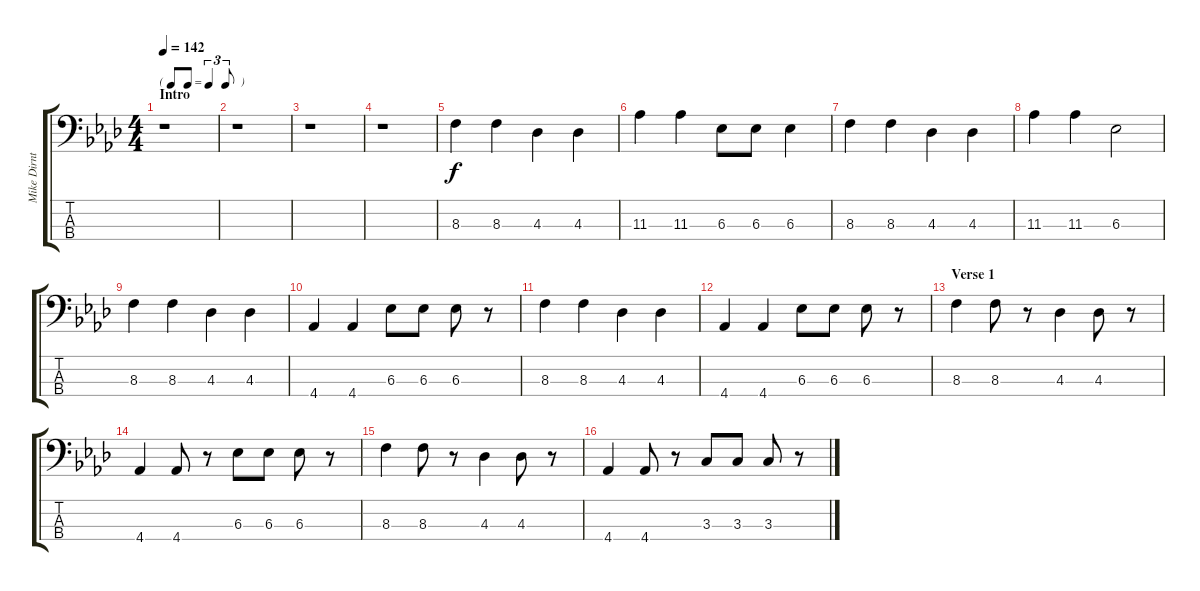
\track ("Mike Dirnt (Bass Guitar)" "Mike Dirnt") {instrument electricbasspick}
\staff {score tabs}
\tuning (G2 D2 A1 E1) {hide}
\ts (4 4)
\tf triplet8th
\section ("" "Intro")
\tempo 142
\clef f4
\ks ab
r.1{dy f instrument electricbasspick} |
r.1 |
r.1 |
r.1 |
8.3.4 8.3.4 4.3.4 4.3.4 |
11.3.4 11.3.4 6.3.8 6.3.8 6.3.4 |
8.3.4 8.3.4 4.3.4 4.3.4 |
11.3.4 11.3.4 6.3.2 |
8.3.4 8.3.4 4.3.4 4.3.4 |
4.4.4 4.4.4 6.3.8 6.3.8 6.3.8 r.8 |
8.3.4 8.3.4 4.3.4 4.3.4 |
4.4.4 4.4.4 6.3.8 6.3.8 6.3.8 r.8 |
\section ("" "Verse 1")
8.3.4 8.3.8 r.8 4.3.4 4.3.8 r.8 |
4.4.4 4.4.8 r.8 6.3.8 6.3.8 6.3.8 r.8 |
8.3.4 8.3.8 r.8 4.3.4 4.3.8 r.8 |
4.4.4 4.4.8 r.8 3.3.8 3.3.8 3.3.8 r.8
